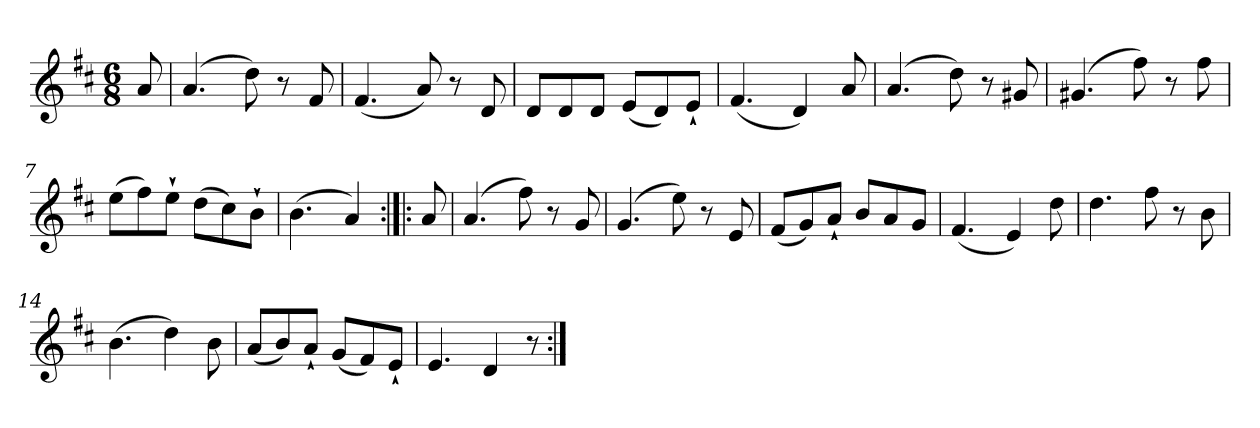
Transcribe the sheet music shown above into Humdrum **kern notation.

**kern
*part1
*staff1
*clefG2
*k[f#c#]
*D:
*M6/8
*MM168
=
8a
=1
(4.a
8dd)
8r
8f#
=2
(4.f#
8a)
8r
8d
=3
8d/L
8d/
8d/J
(8e/L
8d/)
8e`/J
=4
(4.f#
4d)
8a
=5
(4.a
8dd)
8r
8g#X
=6
(4.g#X
8ff#)
8r
8ff#
=7
(8ee\L
8ff#\)
8ee`\J
(8dd\L
8cc#\)
8b`\J
=8
(4.b
4a)
=:|!|:
8a
=9
(4.a
8ff#)
8r
8g
=10
(4.g
8ee)
8r
8e
=11
(8f#/L
8g/)
8a`/J
8b/L
8a/
8g/J
=12
(4.f#
4e)
8dd
=13
4.dd
8ff#
8r
8b
=14
(4.b
4dd)
8b
=15
(8a/L
8b/)
8a`/J
(8g/L
8f#/)
8e`/J
=16
4.e
4d
8r
=:|!
*-
